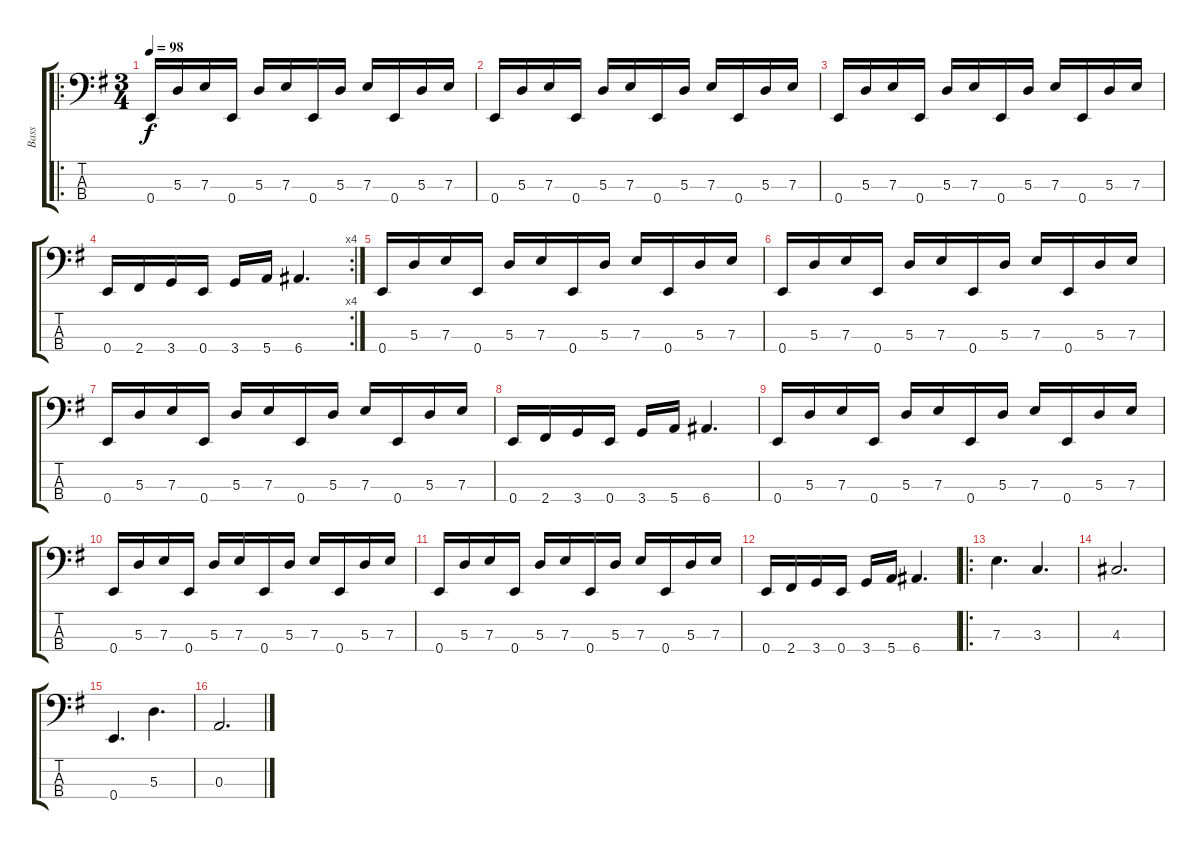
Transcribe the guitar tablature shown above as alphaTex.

\track ("Bass" "Bass") {instrument electricbassfinger}
\staff {score tabs}
\tuning (G2 D2 A1 E1) {hide}
\ro
\ts (3 4)
\tempo 98
\clef f4
\ks eminor
0.4.16{dy f} 5.3.16 7.3.16 0.4.16 5.3.16 7.3.16 0.4.16 5.3.16 7.3.16 0.4.16 5.3.16 7.3.16 |
0.4.16 5.3.16 7.3.16 0.4.16 5.3.16 7.3.16 0.4.16 5.3.16 7.3.16 0.4.16 5.3.16 7.3.16 |
0.4.16 5.3.16 7.3.16 0.4.16 5.3.16 7.3.16 0.4.16 5.3.16 7.3.16 0.4.16 5.3.16 7.3.16 |
\rc 4
0.4.16 2.4.16 3.4.16 0.4.16 3.4.16 5.4.16 6.4.4{d} |
0.4.16 5.3.16 7.3.16 0.4.16 5.3.16 7.3.16 0.4.16 5.3.16 7.3.16 0.4.16 5.3.16 7.3.16 |
0.4.16 5.3.16 7.3.16 0.4.16 5.3.16 7.3.16 0.4.16 5.3.16 7.3.16 0.4.16 5.3.16 7.3.16 |
0.4.16 5.3.16 7.3.16 0.4.16 5.3.16 7.3.16 0.4.16 5.3.16 7.3.16 0.4.16 5.3.16 7.3.16 |
0.4.16 2.4.16 3.4.16 0.4.16 3.4.16 5.4.16 6.4.4{d} |
0.4.16 5.3.16 7.3.16 0.4.16 5.3.16 7.3.16 0.4.16 5.3.16 7.3.16 0.4.16 5.3.16 7.3.16 |
0.4.16 5.3.16 7.3.16 0.4.16 5.3.16 7.3.16 0.4.16 5.3.16 7.3.16 0.4.16 5.3.16 7.3.16 |
0.4.16 5.3.16 7.3.16 0.4.16 5.3.16 7.3.16 0.4.16 5.3.16 7.3.16 0.4.16 5.3.16 7.3.16 |
0.4.16 2.4.16 3.4.16 0.4.16 3.4.16 5.4.16 6.4.4{d} |
\ro
7.3.4{d} 3.3.4{d} |
4.3.2{d} |
0.4.4{d} 5.3.4{d} |
0.3.2{d}
